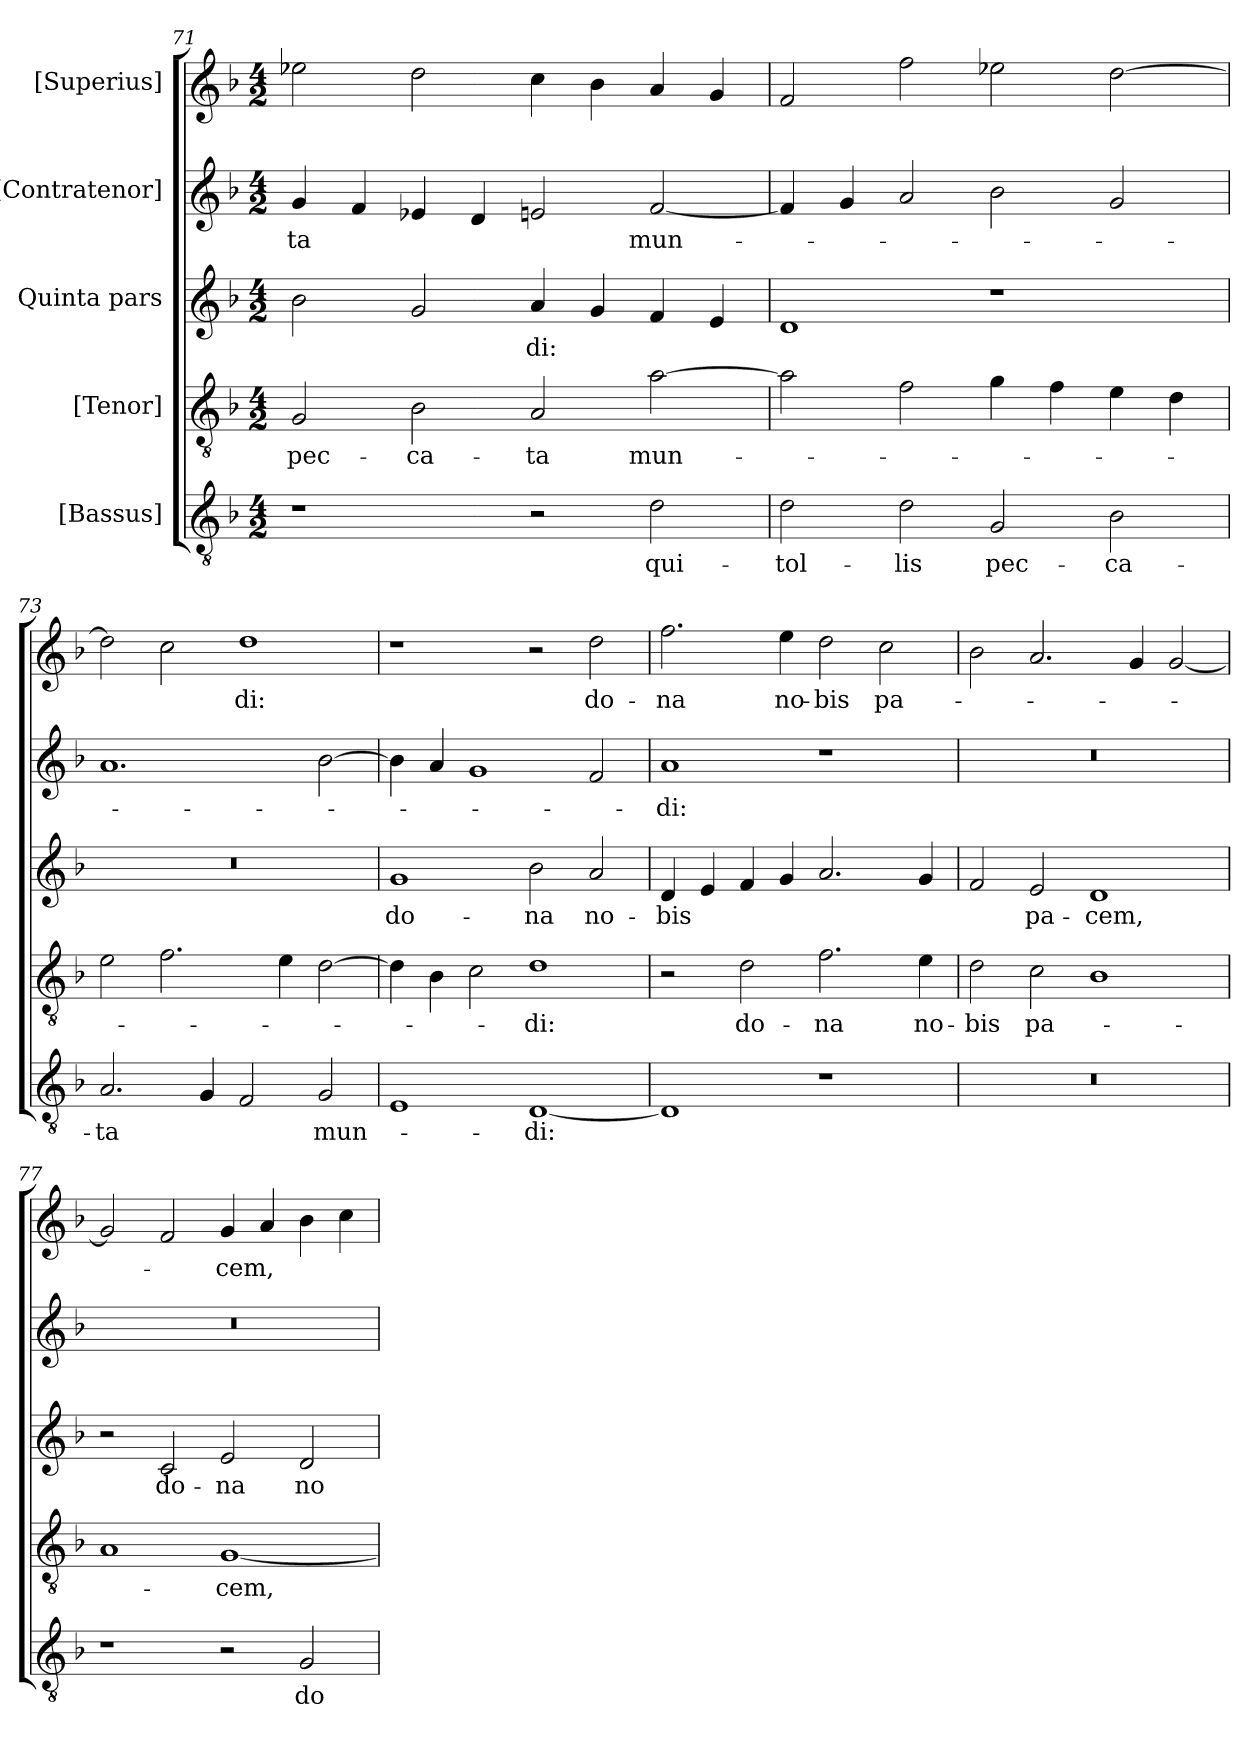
**kern	**text	**kern	**text	**kern	**text	**kern	**text	**kern	**text
*part5	*part5	*part4	*part4	*part3	*part3	*part2	*part2	*part1	*part1
*staff5	*staff5	*staff4	*staff4	*staff3	*staff3	*staff2	*staff2	*staff1	*staff1
*I"[Bassus]	*	*I"[Tenor]	*	*I"Quinta pars	*	*I"[Contratenor]	*	*I"[Superius]	*
*clefGv2	*	*clefGv2	*	*clefG2	*	*clefG2	*	*clefG2	*
*k[b-]	*	*k[b-]	*	*k[b-]	*	*k[b-]	*	*k[b-]	*
*M4/2	*	*M4/2	*	*M4/2	*	*M4/2	*	*M4/2	*
=71	=71	=71	=71	=71	=71	=71	=71	=71	=71
1r	.	2G/	pec-	2b-\	.	4g/	-ta	2ee-X\	.
.	.	.	.	.	.	4f/	.	.	.
.	.	2B-\	-ca-	2g/	.	4e-X/	.	2dd\	.
.	.	.	.	.	.	4d/	.	.	.
2r	.	2A/	-ta	4a/	-di:	2en/	.	4cc\	.
.	.	.	.	4g/	.	.	.	4b-\	.
2d\	qui-	[2a\	mun-	4f/	.	[2f/	mun-	4a/	.
.	.	.	.	4e/	.	.	.	4g/	.
=72	=72	=72	=72	=72	=72	=72	=72	=72	=72
2d\	tol-	2a\]	.	1d/	.	4f/]	.	2f/	.
.	.	.	.	.	.	4g/	.	.	.
2d\	-lis	2f\	.	.	.	2a/	.	2ff\	.
2G/	pec-	4g\	.	1r	.	2b-\	.	2ee-X\	.
.	.	4f\	.	.	.	.	.	.	.
2B-\	-ca-	4e\	.	.	.	2g/	.	[2dd\	.
.	.	4d\	.	.	.	.	.	.	.
=73	=73	=73	=73	=73	=73	=73	=73	=73	=73
2.A/	-ta	2e\	.	0r	.	1.a/	.	2dd\]	.
.	.	2.f\	.	.	.	.	.	2cc\	.
4G/	.	.	.	.	.	.	.	.	.
2F/	.	.	.	.	.	.	.	1dd\	-di:
.	.	4e\	.	.	.	.	.	.	.
2G/	mun-	[2d\	.	.	.	[2b-\	.	.	.
=74	=74	=74	=74	=74	=74	=74	=74	=74	=74
1E/	.	4d\]	.	1g/	do-	4b-\]	.	1r	.
.	.	4B-\	.	.	.	4a/	.	.	.
.	.	2c\	.	.	.	1g/	.	.	.
[1D/	-di:	1d\	-di:	2b-\	-na	.	.	2r	.
.	.	.	.	2a/	no-	2f/	.	2dd\	do-
=75	=75	=75	=75	=75	=75	=75	=75	=75	=75
1D/]	.	2r	.	4d/	-bis	1a/	-di:	2.ff\	-na
.	.	.	.	4e/	.	.	.	.	.
.	.	2d\	do-	4f/	.	.	.	.	.
.	.	.	.	4g/	.	.	.	4ee\	no-
1r	.	2.f\	-na	2.a/	.	1r	.	2dd\	-bis
.	.	.	.	.	.	.	.	2cc\	pa-
.	.	4e\	no-	4g/	.	.	.	.	.
=76	=76	=76	=76	=76	=76	=76	=76	=76	=76
0r	.	2d\	-bis	2f/	.	0r	.	2b-\	.
.	.	2c\	pa-	2e/	pa-	.	.	2.a/	.
.	.	1B-\	.	1d/	-cem,	.	.	.	.
.	.	.	.	.	.	.	.	4g/	.
.	.	.	.	.	.	.	.	[2g/	.
=77	=77	=77	=77	=77	=77	=77	=77	=77	=77
1r	.	1A/	.	2r	.	0r	.	2g/]	.
.	.	.	.	2c/	do-	.	.	2f/	.
2r	.	[1G/	-cem,	2e/	-na	.	.	4g/	-cem,
.	.	.	.	.	.	.	.	4a/	.
2G/	do-	.	.	2d/	no-	.	.	4b-\	.
.	.	.	.	.	.	.	.	4cc\	.
=	=	=	=	=	=	=	=	=	=
*-	*-	*-	*-	*-	*-	*-	*-	*-	*-
